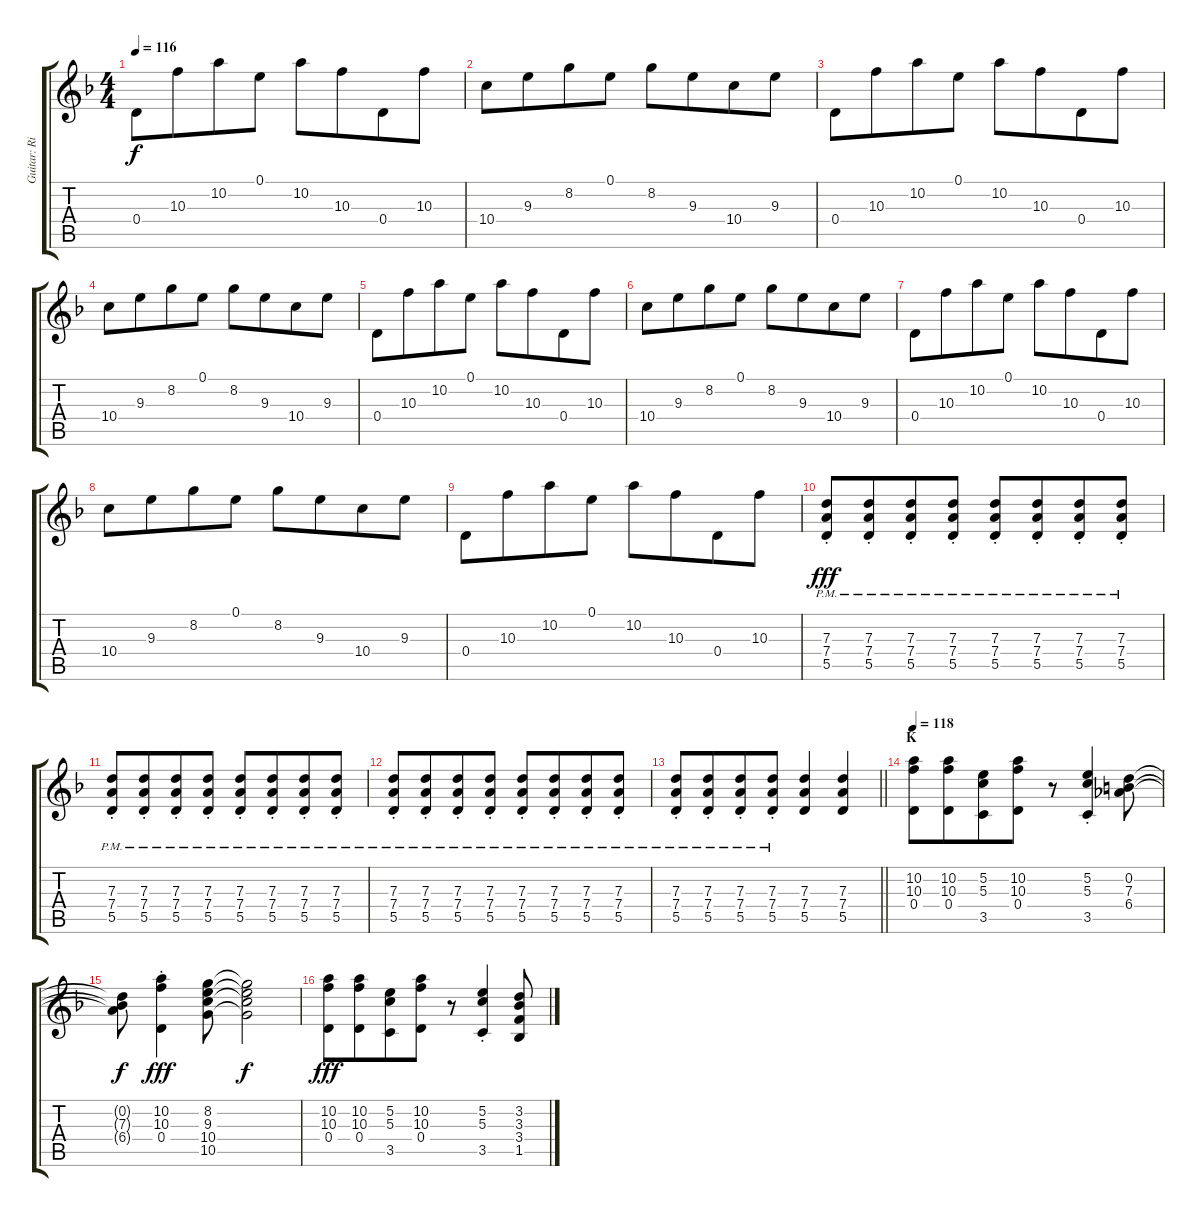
\track ("Guitar: Rik" "Guitar: Ri") {instrument electricguitarclean}
\staff {score tabs}
\tuning (E4 B3 G3 D3 A2 E2) {hide}
\ts (4 4)
\tempo 116
\clef g2
\ks f
0.4.8{dy f} 10.3.8{beam merge} 10.2.8 0.1.8 10.2.8 10.3.8{beam merge} 0.4.8 10.3.8 |
10.4.8 9.3.8{beam merge} 8.2.8 0.1.8 8.2.8 9.3.8{beam merge} 10.4.8 9.3.8 |
0.4.8 10.3.8{beam merge} 10.2.8 0.1.8 10.2.8 10.3.8{beam merge} 0.4.8 10.3.8 |
10.4.8 9.3.8{beam merge} 8.2.8 0.1.8 8.2.8 9.3.8{beam merge} 10.4.8 9.3.8 |
0.4.8 10.3.8{beam merge} 10.2.8 0.1.8 10.2.8 10.3.8{beam merge} 0.4.8 10.3.8 |
10.4.8 9.3.8{beam merge} 8.2.8 0.1.8 8.2.8 9.3.8{beam merge} 10.4.8 9.3.8 |
0.4.8 10.3.8{beam merge} 10.2.8 0.1.8 10.2.8 10.3.8{beam merge} 0.4.8 10.3.8 |
10.4.8 9.3.8{beam merge} 8.2.8 0.1.8 8.2.8 9.3.8{beam merge} 10.4.8 9.3.8 |
0.4.8 10.3.8{beam merge} 10.2.8 0.1.8 10.2.8 10.3.8{beam merge} 0.4.8 10.3.8 |
(7.3{pm st} 7.4{pm st} 5.5{pm st}).8{dy fff volume 0} (7.3{pm st} 7.4{pm st} 5.5{pm st}).8{beam merge} (7.3{pm st} 7.4{pm st} 5.5{pm st}).8 (7.3{pm st} 7.4{pm st} 5.5{pm st}).8 (7.3{pm st} 7.4{pm st} 5.5{pm st}).8{volume 12 instrument distortionguitar} (7.3{pm st} 7.4{pm st} 5.5{pm st}).8{beam merge} (7.3{pm st} 7.4{pm st} 5.5{pm st}).8 (7.3{pm st} 7.4{pm st} 5.5{pm st}).8 |
(7.3{pm st} 7.4{pm st} 5.5{pm st}).8 (7.3{pm st} 7.4{pm st} 5.5{pm st}).8{beam merge} (7.3{pm st} 7.4{pm st} 5.5{pm st}).8 (7.3{pm st} 7.4{pm st} 5.5{pm st}).8 (7.3{pm st} 7.4{pm st} 5.5{pm st}).8 (7.3{pm st} 7.4{pm st} 5.5{pm st}).8{beam merge} (7.3{pm st} 7.4{pm st} 5.5{pm st}).8 (7.3{pm st} 7.4{pm st} 5.5{pm st}).8 |
(7.3{pm st} 7.4{pm st} 5.5{pm st}).8 (7.3{pm st} 7.4{pm st} 5.5{pm st}).8{beam merge} (7.3{pm st} 7.4{pm st} 5.5{pm st}).8 (7.3{pm st} 7.4{pm st} 5.5{pm st}).8 (7.3{pm st} 7.4{pm st} 5.5{pm st}).8 (7.3{pm st} 7.4{pm st} 5.5{pm st}).8{beam merge} (7.3{pm st} 7.4{pm st} 5.5{pm st}).8 (7.3{pm st} 7.4{pm st} 5.5{pm st}).8 |
\barLineRight lightlight
(7.3{pm st} 7.4{pm st} 5.5{pm st}).8 (7.3{pm st} 7.4{pm st} 5.5{pm st}).8{beam merge} (7.3{pm st} 7.4{pm st} 5.5{pm st}).8 (7.3{pm st} 7.4{pm st} 5.5{pm st}).8 (7.3 7.4 5.5).4 (7.3 7.4 5.5).4 |
\section ("" "K")
\tempo 118
(10.2 10.3 0.4).8 (10.2 10.3 0.4).8{beam merge} (5.2 5.3 3.5).8 (10.2 10.3 0.4).8 r.8 (5.2{st} 5.3{st} 3.5{st}).4 (0.2 7.3 6.4).8 |
(0.2{t} 7.3{t} 6.4{t}).8{dy f} (10.2{st} 10.3{st} 0.4{st}).4{dy fff} (8.2 9.3 10.4 10.5).8 (8.2{t} 9.3{t} 10.4{t} 10.5{t}).2{dy f} |
(10.2 10.3 0.4).8{dy fff} (10.2 10.3 0.4).8{beam merge} (5.2 5.3 3.5).8 (10.2 10.3 0.4).8 r.8 (5.2{st} 5.3{st} 3.5{st}).4 (3.2 3.3 3.4 1.5).8
